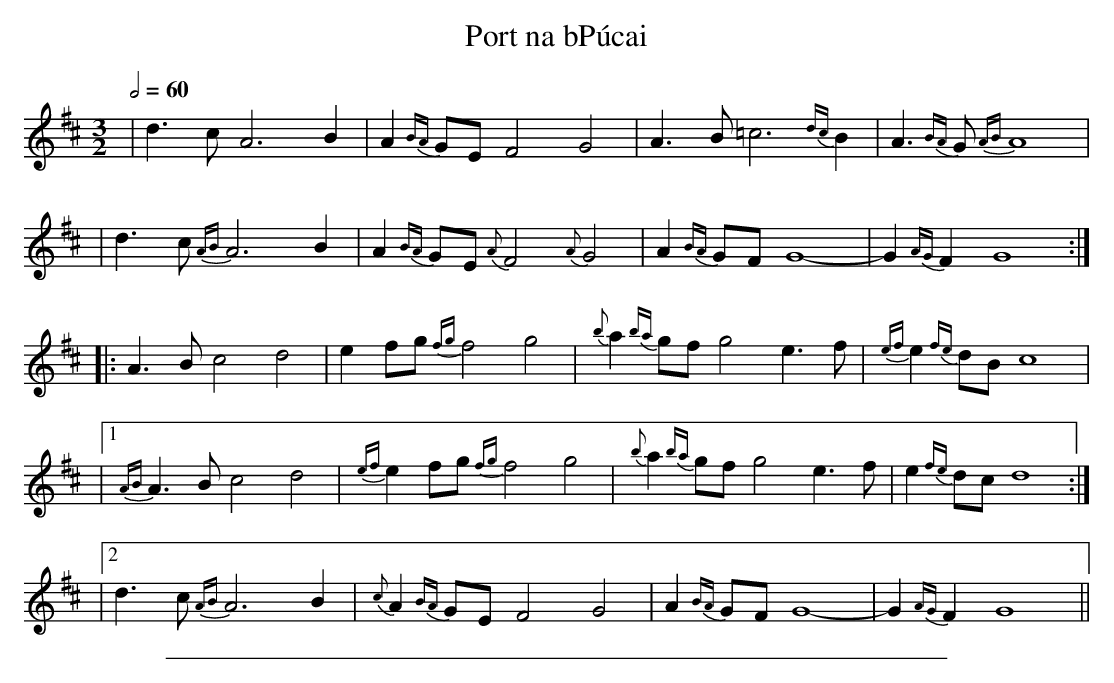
X:1
T: Port na bP\'ucai
M:3/2
L:1/4
Q:1/2=60
K:D
| d>c A3 B | A{BA}G/E/ F2 G2 \
| A>B =c3{dc}B | A3/2{BA}G/ {AB}A4 |
| d>c {AB}A3 B | A{BA}G/E/ {A}F2 {A}G2 \
| A{BA}G/F/ G4- | G{AG}F G4 :|
|: A>B c2 d2 | e f/g/ {fg}f2 g2 \
| {b}a{ba}g/f/ g2 e>f | {ef}e{fe}d/B/ c4 |
| [1 {AB}A>B c2 d2 | {ef}e f/g/ {fg}f2 g2 \
| {b}a{ba}g/f/ g2 e>f | e{fe}d/c/ d4 :|
| [2 d>c {AB}A3 B | {c}A{BA}G/E/ F2 G2 \
| A{BA}G/F/ G4- | G{AG}F G4 ||
